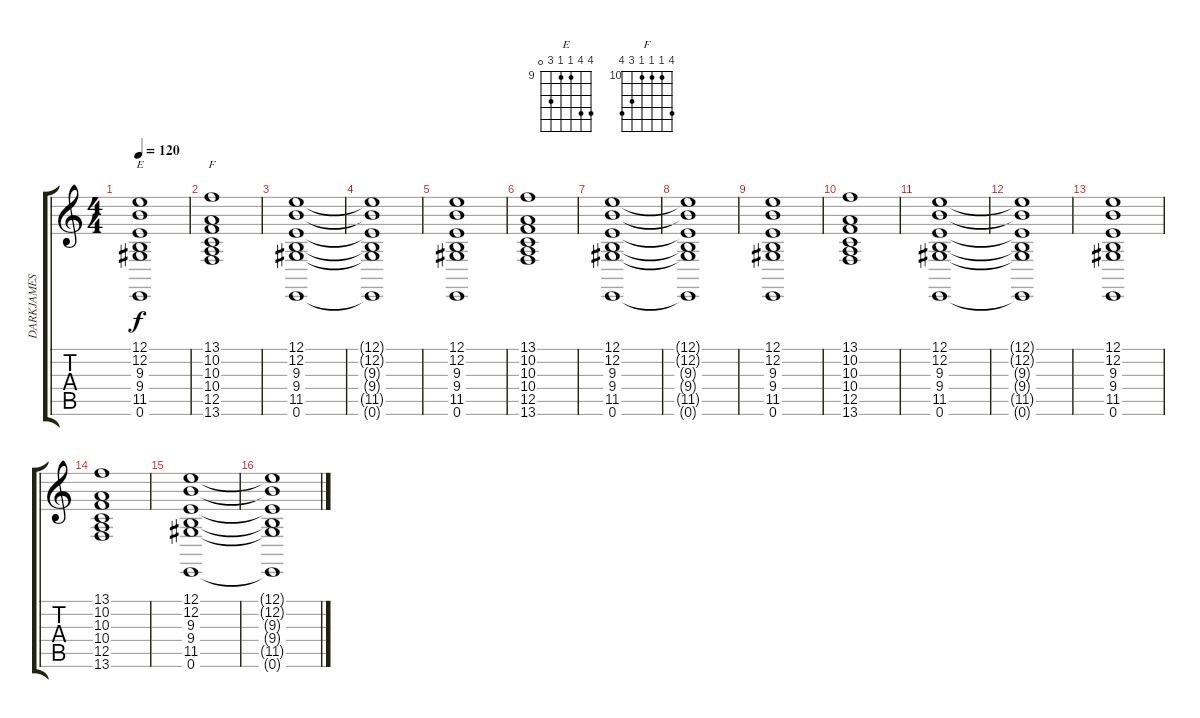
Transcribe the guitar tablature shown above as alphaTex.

\track ("DARKJAMES" "DARKJAMES") {instrument fx3crystal}
\staff {score tabs}
\tuning (E4 B3 G3 D3 A2 E2) {hide}
\chord ("E" 12 12 9 9 11 0) {firstfret 9}
\chord ("F" 13 10 10 10 12 13) {firstfret 10}
\ts (4 4)
\tempo 120
\clef g2
\ks c
(12.1 12.2 9.3 9.4 11.5 0.6).1{ch "E" dy f} |
(13.1 10.2 10.3 10.4 12.5 13.6).1{ch "F"} |
(12.1 12.2 9.3 9.4 11.5 0.6).1 |
(12.1{t} 12.2{t} 9.3{t} 9.4{t} 11.5{t} 0.6{t}).1 |
(12.1 12.2 9.3 9.4 11.5 0.6).1 |
(13.1 10.2 10.3 10.4 12.5 13.6).1 |
(12.1 12.2 9.3 9.4 11.5 0.6).1 |
(12.1{t} 12.2{t} 9.3{t} 9.4{t} 11.5{t} 0.6{t}).1 |
(12.1 12.2 9.3 9.4 11.5 0.6).1 |
(13.1 10.2 10.3 10.4 12.5 13.6).1 |
(12.1 12.2 9.3 9.4 11.5 0.6).1 |
(12.1{t} 12.2{t} 9.3{t} 9.4{t} 11.5{t} 0.6{t}).1 |
(12.1 12.2 9.3 9.4 11.5 0.6).1 |
(13.1 10.2 10.3 10.4 12.5 13.6).1 |
(12.1 12.2 9.3 9.4 11.5 0.6).1 |
(12.1{t} 12.2{t} 9.3{t} 9.4{t} 11.5{t} 0.6{t}).1
